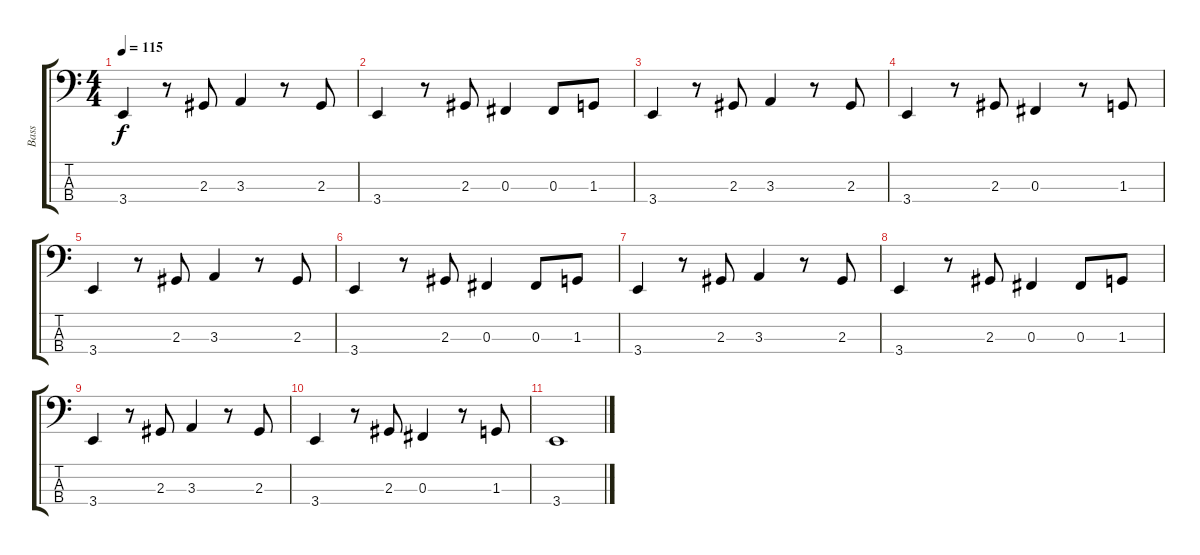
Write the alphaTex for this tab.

\track ("Bass" "Bass") {instrument electricbasspick}
\staff {score tabs}
\tuning (E2 B1 Gb1 Db1) {hide}
\ts (4 4)
\tempo 115
\clef f4
\ks c
3.4.4{dy f} r.8 2.3.8 3.3.4 r.8 2.3.8 |
3.4.4 r.8 2.3.8 0.3.4 0.3.8 1.3.8 |
3.4.4 r.8 2.3.8 3.3.4 r.8 2.3.8 |
3.4.4 r.8 2.3.8 0.3.4 r.8 1.3.8 |
3.4.4 r.8 2.3.8 3.3.4 r.8 2.3.8 |
3.4.4 r.8 2.3.8 0.3.4 0.3.8 1.3.8 |
3.4.4 r.8 2.3.8 3.3.4 r.8 2.3.8 |
3.4.4 r.8 2.3.8 0.3.4 0.3.8 1.3.8 |
3.4.4 r.8 2.3.8 3.3.4 r.8 2.3.8 |
3.4.4 r.8 2.3.8 0.3.4 r.8 1.3.8 |
3.4.1
